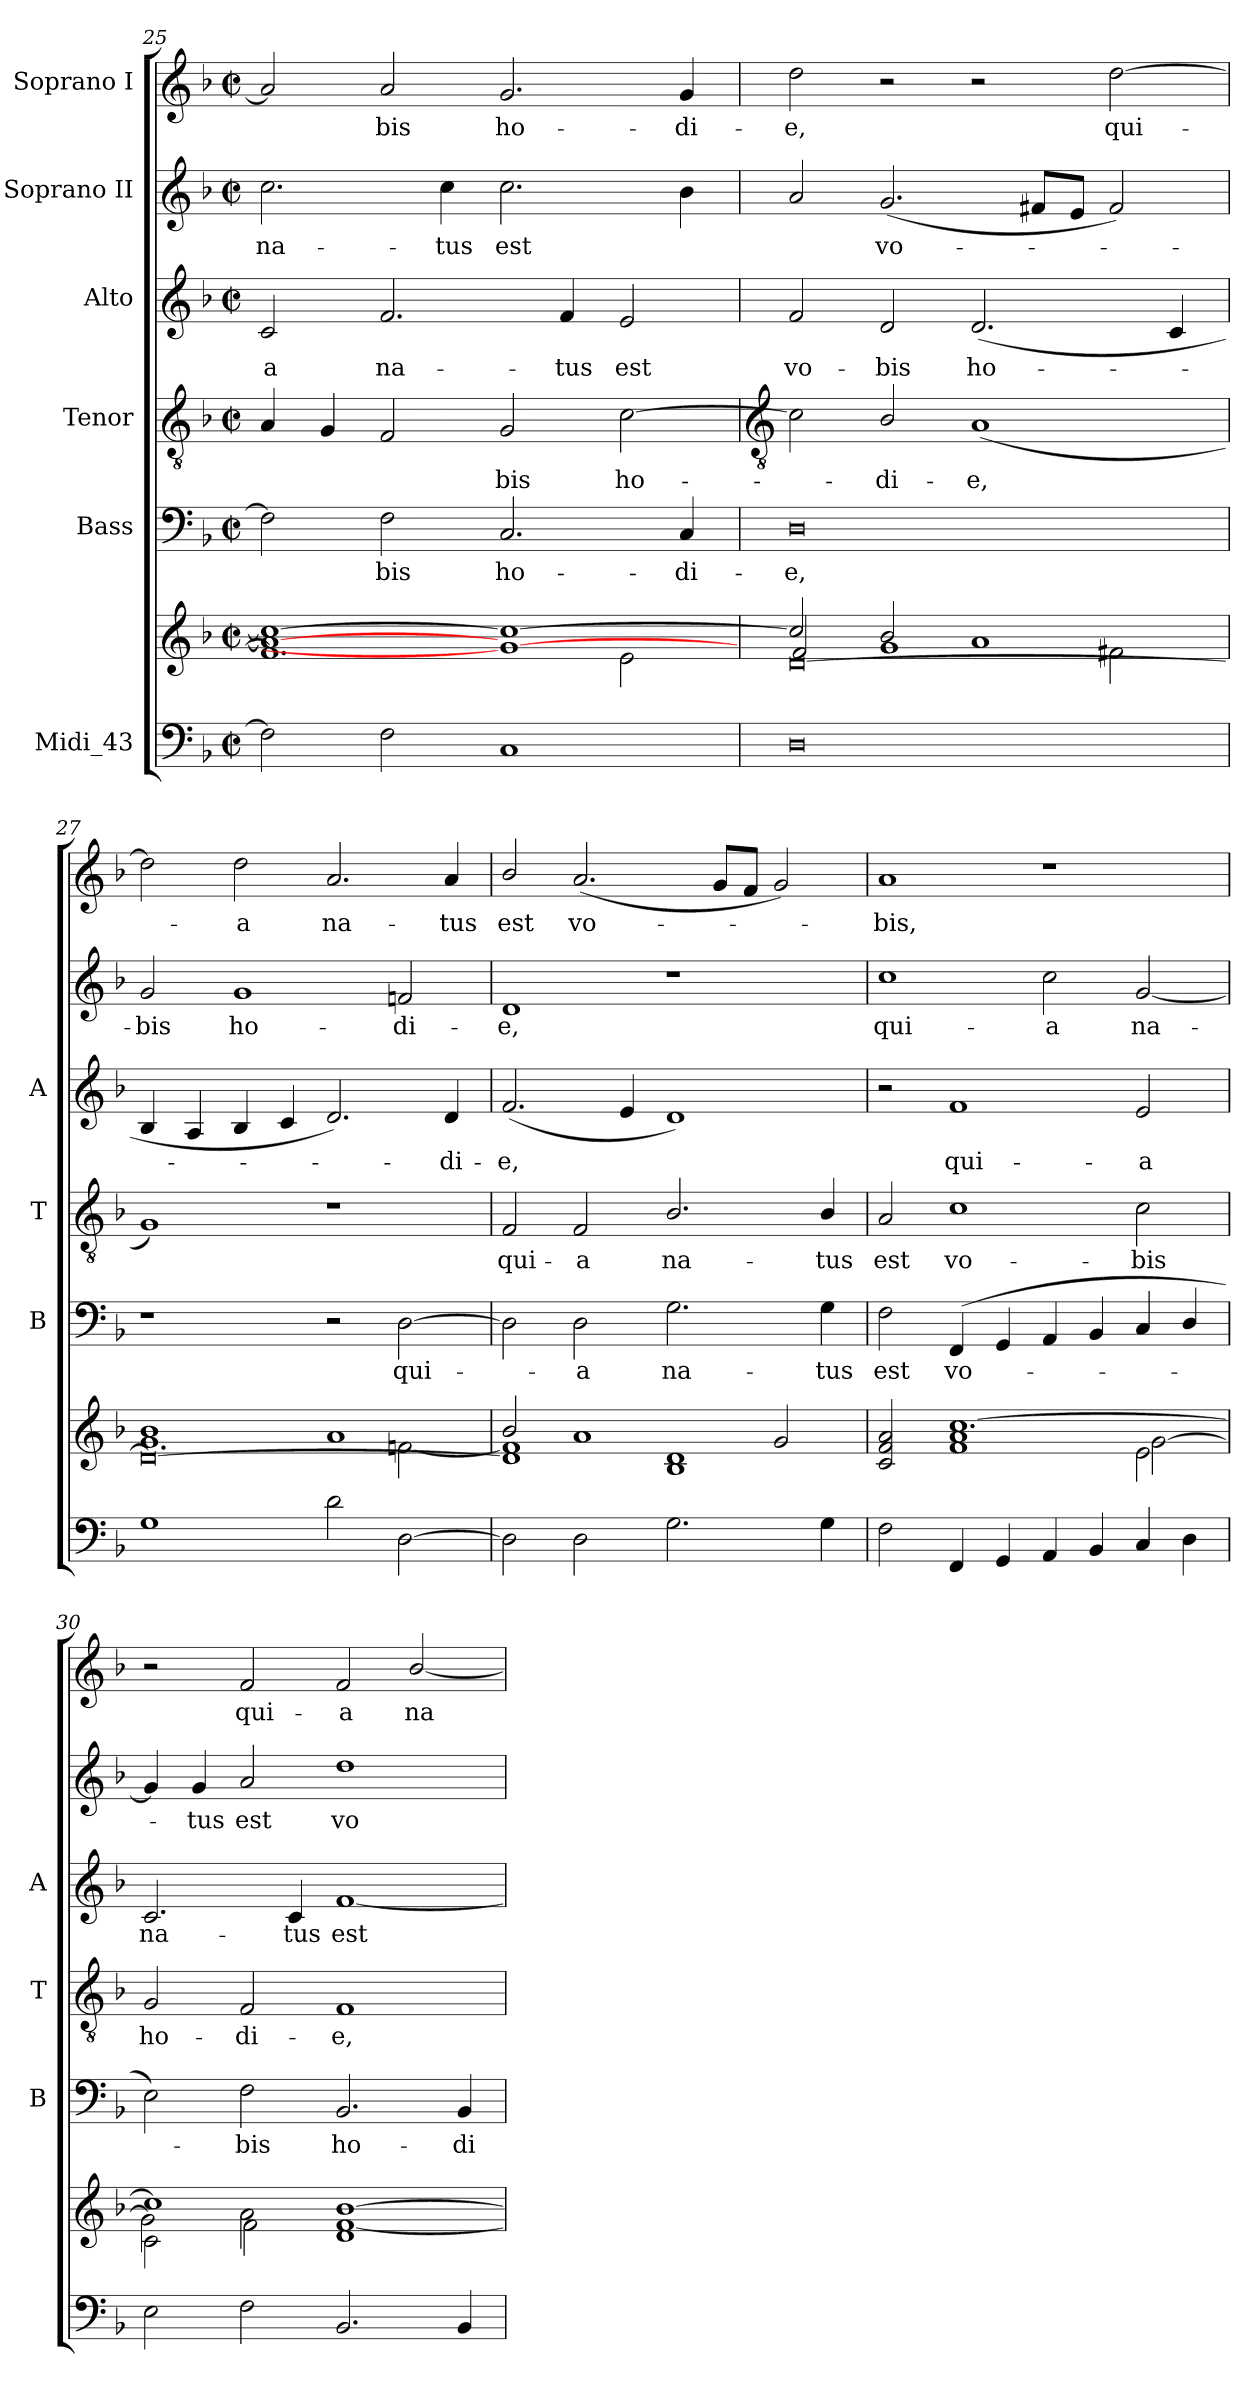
**kern	**kern	**kern	**text	**kern	**text	**kern	**text	**kern	**text	**kern	**text
*part6	*part6	*part5	*part5	*part4	*part4	*part3	*part3	*part2	*part2	*part1	*part1
*staff7	*staff6	*staff5	*staff5	*staff4	*staff4	*staff3	*staff3	*staff2	*staff2	*staff1	*staff1
*I"Midi_43	*	*I"Bass	*	*I"Tenor	*	*I"Alto	*	*I"Soprano II	*	*I"Soprano I	*
*	*	*I'B	*	*I'T	*	*I'A	*	*	*	*	*
*clefF4	*clefG2	*clefF4	*	*clefGv2	*	*clefG2	*	*clefG2	*	*clefG2	*
*k[b-]	*k[b-]	*k[b-]	*	*k[b-]	*	*k[b-]	*	*k[b-]	*	*k[b-]	*
*F:	*F:	*F:	*	*F:	*	*F:	*	*F:	*	*F:	*
*M4/2	*M4/2	*M4/2	*	*M4/2	*	*M4/2	*	*M4/2	*	*M4/2	*
*met(c|)	*met(c|)	*met(c|)	*	*met(c|)	*	*met(c|)	*	*met(c|)	*	*met(c|)	*
=25	=25	=25	=25	=25	=25	=25	=25	=25	=25	=25	=25
*	*^	*	*	*	*	*	*	*	*	*	*
*	*	*^	*	*	*	*	*	*	*	*	*	*
!	!	!	!	!	!	!	!	!	!LO:LY:b	!	!LO:LY:b	!	!
2F]	1a/_ 1cc/_	0ryy	1.f\]	2F]	.	4A	.	2c	-a	2.cc	na-	2a]	.
.	.	.	.	.	.	4G	.	.	.	.	.	.	.
!	!	!	!	!	!LO:LY:b	!	!	!	!LO:LY:b	!	!	!	!LO:LY:b
2F	.	.	.	2F	bis	2F	.	2.f	na-	.	.	2a	bis
!	!	!	!	!	!	!	!	!	!	!	!LO:LY:b	!	!
.	.	.	.	.	.	.	.	.	.	4cc	-tus	.	.
!	!	!	!	!	!LO:LY:b	!	!LO:LY:b	!	!	!	!LO:LY:b	!	!LO:LY:b
1C	1g/_ 1cc/_	.	.	2.C	ho-	2G	bis	.	.	2.cc	est	2.g	ho-
!	!	!	!	!	!	!	!	!	!LO:LY:b	!	!	!	!
.	.	.	.	.	.	.	.	4f	-tus	.	.	.	.
!	!	!	!	!	!	!	!LO:LY:b	!	!LO:LY:b	!	!	!	!
.	.	.	2e\	.	.	[2c	ho-	2e	est	.	.	.	.
!	!	!	!	!	!LO:LY:b	!	!	!	!	!	!	!	!LO:LY:b
.	.	.	.	4C	-di-	.	.	.	.	4b-	.	4g	-di-
!!LO:LB:g=z
=26	=26	=26	=26	=26	=26	=26	=26	=26	=26	=26	=26	=26	=26
*	*	*	*	*	*	*clefGv2	*	*	*	*	*	*	*
!	!	!	!	!	!LO:LY:b	!	!	!	!LO:LY:b	!	!	!	!LO:LY:b
0D	2cc/]	2f/	[0d\	0D	-e,	2c]	.	2f	vo-	2a	.	2dd	-e,
!	!	!	!	!	!	!	!LO:LY:b	!	!LO:LY:b	!	!LO:LY:b	!	!
.	2b-/	1g\	.	.	.	2B-/	di-	2d	-bis	(<2.g	vo-	2r	.
!	!	!	!	!	!	!	!LO:LY:b	!	!LO:LY:b	!	!	!	!
.	1a/	.	.	.	.	(<1A	-e,	(<2.d	ho-	.	.	2r	.
.	.	.	.	.	.	.	.	.	.	8f#XL	.	.	.
.	.	.	.	.	.	.	.	.	.	8eJ	.	.	.
!	!	!	!	!	!	!	!	!	!	!	!	!	!LO:LY:b
.	.	2f#X\	.	.	.	.	.	.	.	2f#)	.	[2dd	qui-
.	.	.	.	.	.	.	.	4c	.	.	.	.	.
=27	=27	=27	=27	=27	=27	=27	=27	=27	=27	=27	=27	=27	=27
!	!	!	!	!	!	!	!	!	!	!	!LO:LY:b	!	!
1G	1b-/	1.g\	0d\_	1r	.	1G)	.	4B-	.	2g	bis	2dd]	.
.	.	.	.	.	.	.	.	4A	.	.	.	.	.
!	!	!	!	!	!	!	!	!	!	!	!LO:LY:b	!	!LO:LY:b
.	.	.	.	.	.	.	.	4B-	.	1g	ho-	2dd	a
.	.	.	.	.	.	.	.	4c	.	.	.	.	.
!	!	!	!	!	!	!	!	!	!	!	!	!	!LO:LY:b
2d	1a/	.	.	2r	.	1r	.	2.d)	.	.	.	2.a	na-
!	!	!	!	!	!LO:LY:b	!	!	!	!	!	!LO:LY:b	!	!
[2D	.	[2fn\	.	[2D	qui-	.	.	.	.	2fn	-di-	.	.
!	!	!	!	!	!	!	!	!	!LO:LY:b	!	!	!	!LO:LY:b
.	.	.	.	.	.	.	.	4d	di-	.	.	4a	-tus
=28	=28	=28	=28	=28	=28	=28	=28	=28	=28	=28	=28	=28	=28
!	!	!	!	!	!	!	!LO:LY:b	!	!LO:LY:b	!	!LO:LY:b	!	!LO:LY:b
2D]	2b-/	1f\]	1d\]	2D]	.	2F	qui-	(<2.f	-e,	1d	-e,	2b-/	est
!	!	!	!	!	!LO:LY:b	!	!LO:LY:b	!	!	!	!	!	!LO:LY:b
2D	1a/	.	.	2D	a	2F	-a	.	.	.	.	(<2.a	vo-
.	.	.	.	.	.	.	.	4e	.	.	.	.	.
!	!	!	!	!	!LO:LY:b	!	!LO:LY:b	!	!	!	!	!	!
2.G	.	1ryy	1B-\ 1d\	2.G	na-	2.B-/	na-	1d)	.	1r	.	.	.
.	.	.	.	.	.	.	.	.	.	.	.	8gL	.
.	.	.	.	.	.	.	.	.	.	.	.	8fJ	.
.	2g/	.	.	.	.	.	.	.	.	.	.	2g)	.
!	!	!	!	!	!LO:LY:b	!	!LO:LY:b	!	!	!	!	!	!
4G	.	.	.	4G	-tus	4B-/	-tus	.	.	.	.	.	.
=29	=29	=29	=29	=29	=29	=29	=29	=29	=29	=29	=29	=29	=29
!	!	!	!	!	!LO:LY:b	!	!LO:LY:b	!	!	!	!LO:LY:b	!	!LO:LY:b
2F	2c/ 2f/ 2a/	1ryy	2ryy	2F	est	2A	est	2r	.	1cc	qui-	1a	bis,
!	!	!	!	!	!LO:LY:b	!	!LO:LY:b	!	!LO:LY:b	!	!	!	!
4FF	[1.cc/	.	1f\ 1a\	(<4FF	vo-	1c	vo-	1f	qui-	.	.	.	.
4GG	.	.	.	4GG	.	.	.	.	.	.	.	.	.
!	!	!	!	!	!	!	!	!	!	!	!LO:LY:b	!	!
4AA	.	2ryy	.	4AA	.	.	.	.	.	2cc	-a	1r	.
4BB-	.	.	.	4BB-	.	.	.	.	.	.	.	.	.
!	!	!	!	!	!	!	!LO:LY:b	!	!LO:LY:b	!	!LO:LY:b	!	!
4C	.	2e\	[2g\	4C	.	2c	-bis	2e	-a	[2g	na-	.	.
4D	.	.	.	4D/	.	.	.	.	.	.	.	.	.
=30	=30	=30	=30	=30	=30	=30	=30	=30	=30	=30	=30	=30	=30
!	!	!	!	!	!	!	!LO:LY:b	!	!LO:LY:b	!	!	!	!
2E	1cc/]	2c\	2g\]	2E)	.	2G	ho-	2.c	na-	4g]	.	2r	.
!	!	!	!	!	!	!	!	!	!	!	!LO:LY:b	!	!
.	.	.	.	.	.	.	.	.	.	4g	tus	.	.
!	!	!	!	!	!LO:LY:b	!	!LO:LY:b	!	!	!	!LO:LY:b	!	!LO:LY:b
2F	.	2a\	2f\	2F	bis	2F	-di-	.	.	2a	est	2f	qui-
!	!	!	!	!	!	!	!	!	!LO:LY:b	!	!	!	!
.	.	.	.	.	.	.	.	4c	-tus	.	.	.	.
!	!	!	!	!	!LO:LY:b	!	!LO:LY:b	!	!LO:LY:b	!	!LO:LY:b	!	!LO:LY:b
2.BB-	[1b-/	[1f\	1d\	2.BB-	ho-	1F	-e,	[1f	est	1dd	vo-	2f	-a
!	!	!	!	!	!	!	!	!	!	!	!	!	!LO:LY:b
.	.	.	.	.	.	.	.	.	.	.	.	[2b-/	na-
!	!	!	!	!	!LO:LY:b	!	!	!	!	!	!	!	!
4BB-	.	.	.	4BB-	-di-	.	.	.	.	.	.	.	.
*	*v	*v	*v	*	*	*	*	*	*	*	*	*	*
=	=	=	=	=	=	=	=	=	=	=	=
*-	*-	*-	*-	*-	*-	*-	*-	*-	*-	*-	*-
